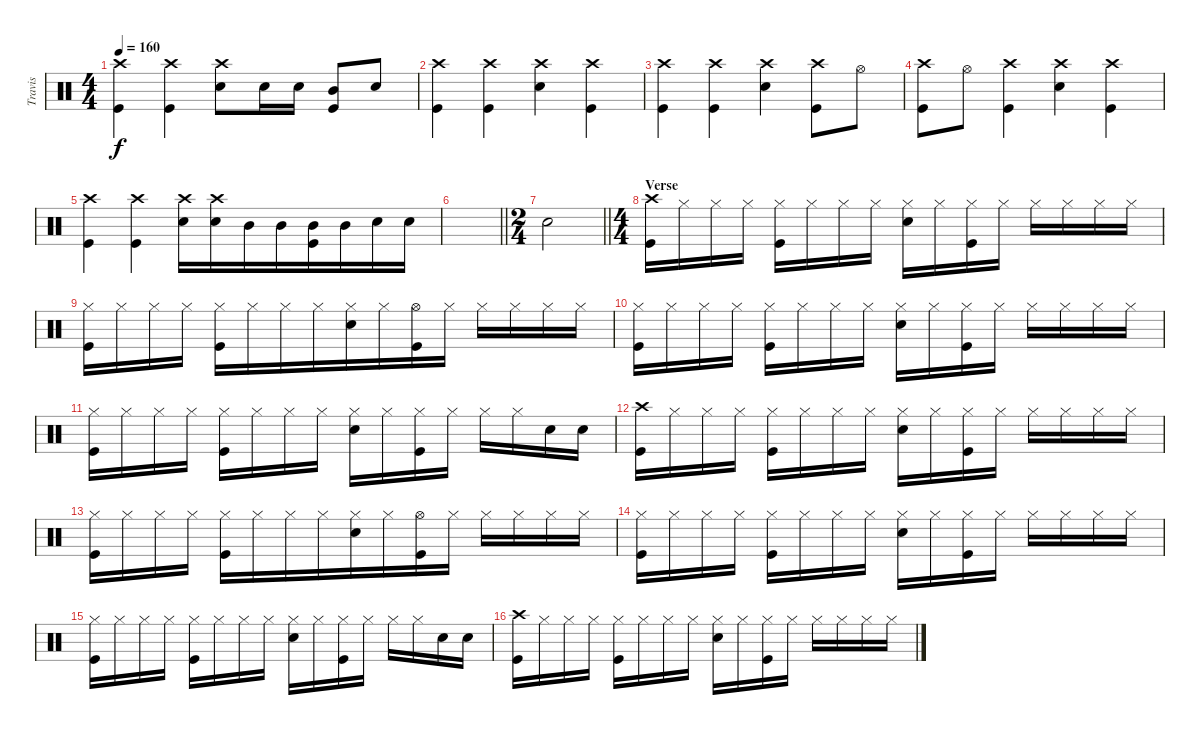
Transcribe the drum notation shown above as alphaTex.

\track ("Travis" "Travis") {instrument percussion}
\staff {score}
\articulation defaults
\ts (4 4)
\tempo 160
\clef neutral
\ks c
("Crash high (hit)" "Kick (hit)").4{dy f beam merge} ("Crash high (hit)" "Kick (hit)").4 ("Crash high (hit)" "Snare (hit) 2").8 "Snare (hit) 2".16 "Snare (hit) 2".16 ("Mid Tom (hit)" "Kick (hit)").8 "Snare (hit) 2".8 |
("Crash high (hit)" "Kick (hit)").4{beam merge} ("Crash high (hit)" "Kick (hit)").4 ("Crash high (hit)" "Snare (hit) 2").4 ("Crash high (hit)" "Kick (hit)").4 |
("Crash high (hit)" "Kick (hit)").4{beam merge} ("Crash high (hit)" "Kick (hit)").4 ("Crash high (hit)" "Snare (hit) 2").4 ("Crash high (hit)" "Kick (hit)").8 "Hi-Hat (open)".8 |
("Crash high (hit)" "Kick (hit)").8{beam merge} "Hi-Hat (open)".8 ("Crash high (hit)" "Kick (hit)").4 ("Crash high (hit)" "Snare (hit) 2").4 ("Crash high (hit)" "Kick (hit)").4 |
("Crash high (hit)" "Kick (hit)").4{beam merge} ("Crash high (hit)" "Kick (hit)").4 ("Crash high (hit)" "Snare (hit) 2").16 ("Crash high (hit)" "Snare (hit) 2").16 "Mid Tom (hit)".16{beam merge} "Mid Tom (hit)".16{beam merge} ("Kick (hit)" "Mid Tom (hit)").16 "Mid Tom (hit)".16 "Snare (hit) 2".16 "Snare (hit) 2".16 |
\barLineRight lightlight
|
\ts (2 4)
\barLineRight lightlight "Snare (hit) 2".2
|
\ts (4 4)
\section ("" "Verse")
("Crash high (hit)" "Kick (hit)").16 "Hi-Hat (closed)".16{beam merge} "Hi-Hat (closed)".16 "Hi-Hat (closed)".16 ("Hi-Hat (closed)" "Kick (hit)").16{beam merge} "Hi-Hat (closed)".16 "Hi-Hat (closed)".16 "Hi-Hat (closed)".16 ("Hi-Hat (closed)" "Snare (hit) 2").16 "Hi-Hat (closed)".16 ("Hi-Hat (closed)" "Kick (hit)").16 "Hi-Hat (closed)".16 "Hi-Hat (closed)".16{beam merge} "Hi-Hat (closed)".16 "Hi-Hat (closed)".16 "Hi-Hat (closed)".16 |
("Hi-Hat (closed)" "Kick (hit)").16 "Hi-Hat (closed)".16{beam merge} "Hi-Hat (closed)".16 "Hi-Hat (closed)".16 ("Hi-Hat (closed)" "Kick (hit)").16 "Hi-Hat (closed)".16{beam merge} "Hi-Hat (closed)".16 "Hi-Hat (closed)".16{beam merge} ("Hi-Hat (closed)" "Snare (hit) 2").16{beam merge} "Hi-Hat (closed)".16 ("Hi-Hat (open)" "Kick (hit)").16{beam merge} "Hi-Hat (closed)".16 "Hi-Hat (closed)".16{beam merge} "Hi-Hat (closed)".16{beam merge} "Hi-Hat (closed)".16{beam merge} "Hi-Hat (closed)".16 |
("Hi-Hat (closed)" "Kick (hit)").16{beam merge} "Hi-Hat (closed)".16{beam merge} "Hi-Hat (closed)".16{beam merge} "Hi-Hat (closed)".16 ("Hi-Hat (closed)" "Kick (hit)").16 "Hi-Hat (closed)".16{beam merge} "Hi-Hat (closed)".16{beam merge} "Hi-Hat (closed)".16 ("Hi-Hat (closed)" "Snare (hit) 2").16 "Hi-Hat (closed)".16 ("Hi-Hat (closed)" "Kick (hit)").16 "Hi-Hat (closed)".16 "Hi-Hat (closed)".16{beam merge} "Hi-Hat (closed)".16 "Hi-Hat (closed)".16 "Hi-Hat (closed)".16 |
("Hi-Hat (closed)" "Kick (hit)").16 "Hi-Hat (closed)".16{beam merge} "Hi-Hat (closed)".16 "Hi-Hat (closed)".16 ("Hi-Hat (closed)" "Kick (hit)").16 "Hi-Hat (closed)".16{beam merge} "Hi-Hat (closed)".16 "Hi-Hat (closed)".16 ("Hi-Hat (closed)" "Snare (hit) 2").16 "Hi-Hat (closed)".16 ("Hi-Hat (closed)" "Kick (hit)").16 "Hi-Hat (closed)".16 "Hi-Hat (closed)".16{beam merge} "Hi-Hat (closed)".16 "Snare (hit) 2".16 "Snare (hit) 2".16 |
("Crash high (hit)" "Kick (hit)").16 "Hi-Hat (closed)".16{beam merge} "Hi-Hat (closed)".16 "Hi-Hat (closed)".16 ("Hi-Hat (closed)" "Kick (hit)").16 "Hi-Hat (closed)".16{beam merge} "Hi-Hat (closed)".16 "Hi-Hat (closed)".16 ("Hi-Hat (closed)" "Snare (hit) 2").16 "Hi-Hat (closed)".16 ("Hi-Hat (closed)" "Kick (hit)").16 "Hi-Hat (closed)".16 "Hi-Hat (closed)".16{beam merge} "Hi-Hat (closed)".16 "Hi-Hat (closed)".16 "Hi-Hat (closed)".16 |
("Hi-Hat (closed)" "Kick (hit)").16 "Hi-Hat (closed)".16{beam merge} "Hi-Hat (closed)".16 "Hi-Hat (closed)".16 ("Hi-Hat (closed)" "Kick (hit)").16 "Hi-Hat (closed)".16{beam merge} "Hi-Hat (closed)".16 "Hi-Hat (closed)".16{beam merge} ("Hi-Hat (closed)" "Snare (hit) 2").16{beam merge} "Hi-Hat (closed)".16 ("Hi-Hat (open)" "Kick (hit)").16{beam merge} "Hi-Hat (closed)".16 "Hi-Hat (closed)".16{beam merge} "Hi-Hat (closed)".16{beam merge} "Hi-Hat (closed)".16{beam merge} "Hi-Hat (closed)".16 |
("Hi-Hat (closed)" "Kick (hit)").16{beam merge} "Hi-Hat (closed)".16{beam merge} "Hi-Hat (closed)".16{beam merge} "Hi-Hat (closed)".16 ("Hi-Hat (closed)" "Kick (hit)").16 "Hi-Hat (closed)".16{beam merge} "Hi-Hat (closed)".16{beam merge} "Hi-Hat (closed)".16 ("Hi-Hat (closed)" "Snare (hit) 2").16 "Hi-Hat (closed)".16 ("Hi-Hat (closed)" "Kick (hit)").16 "Hi-Hat (closed)".16 "Hi-Hat (closed)".16{beam merge} "Hi-Hat (closed)".16 "Hi-Hat (closed)".16 "Hi-Hat (closed)".16 |
("Hi-Hat (closed)" "Kick (hit)").16 "Hi-Hat (closed)".16{beam merge} "Hi-Hat (closed)".16 "Hi-Hat (closed)".16 ("Hi-Hat (closed)" "Kick (hit)").16 "Hi-Hat (closed)".16{beam merge} "Hi-Hat (closed)".16 "Hi-Hat (closed)".16 ("Hi-Hat (closed)" "Snare (hit) 2").16 "Hi-Hat (closed)".16 ("Hi-Hat (closed)" "Kick (hit)").16 "Hi-Hat (closed)".16 "Hi-Hat (closed)".16{beam merge} "Hi-Hat (closed)".16 "Snare (hit) 2".16 "Snare (hit) 2".16 |
("Crash high (hit)" "Kick (hit)").16 "Hi-Hat (closed)".16{beam merge} "Hi-Hat (closed)".16 "Hi-Hat (closed)".16 ("Hi-Hat (closed)" "Kick (hit)").16 "Hi-Hat (closed)".16{beam merge} "Hi-Hat (closed)".16 "Hi-Hat (closed)".16 ("Hi-Hat (closed)" "Snare (hit) 2").16 "Hi-Hat (closed)".16 ("Hi-Hat (closed)" "Kick (hit)").16 "Hi-Hat (closed)".16 "Hi-Hat (closed)".16{beam merge} "Hi-Hat (closed)".16 "Hi-Hat (closed)".16 "Hi-Hat (closed)".16
